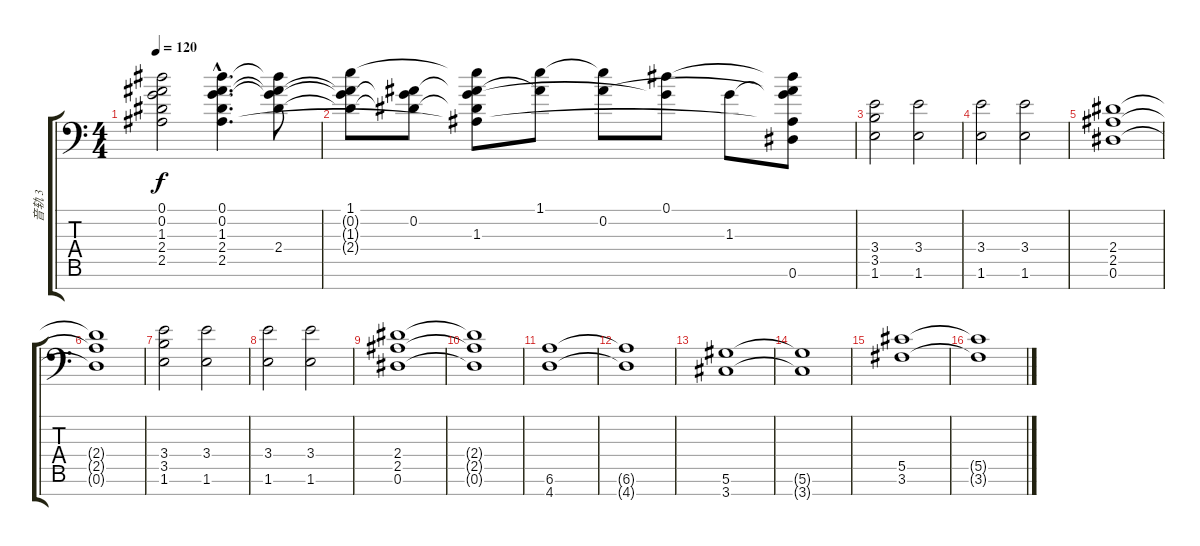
\track ("音轨 3" "音轨 3") {instrument distortionguitar}
\staff {score tabs}
\tuning (Eb4 Bb3 Gb3 Db3 Ab2 Eb2 Bb1) {hide}
\ts (4 4)
\tempo 120
\clef f4
\ks c
(0.1 0.2 1.3 2.4 2.5).2{dy f} (0.1{hac} 0.2{hac} 1.3{hac} 2.4{hac} 2.5{hac}).4{d} (0.1{t} 0.2{t} 1.3{t} 2.4).8 |
(1.1 0.2{t} 1.3{t} 2.4{t}).8 (0.2 1.3{t} 2.4{t}).8 (1.1{t} 0.2{t} 1.3 2.4{t} 2.5{t}).8 (1.1 0.2{t}).8 (1.1{t} 0.2).8 (0.1 1.3{t}).8 1.3.8 (0.1{t} 0.2{t} 1.3{t} 2.5{t} 0.6).8 |
(3.4 3.5 1.6).2 (3.4 1.6).2 |
(3.4 1.6).2 (3.4 1.6).2 |
(2.4 2.5 0.6).1 |
(2.4{t} 2.5{t} 0.6{t}).1 |
(3.4 3.5 1.6).2 (3.4 1.6).2 |
(3.4 1.6).2 (3.4 1.6).2 |
(2.4 2.5 0.6).1 |
(2.4{t} 2.5{t} 0.6{t}).1 |
(6.6 4.7).1 |
(6.6{t} 4.7{t}).1 |
(5.6 3.7).1 |
(5.6{t} 3.7{t}).1 |
(5.5 3.6).1 |
(5.5{t} 3.6{t}).1
